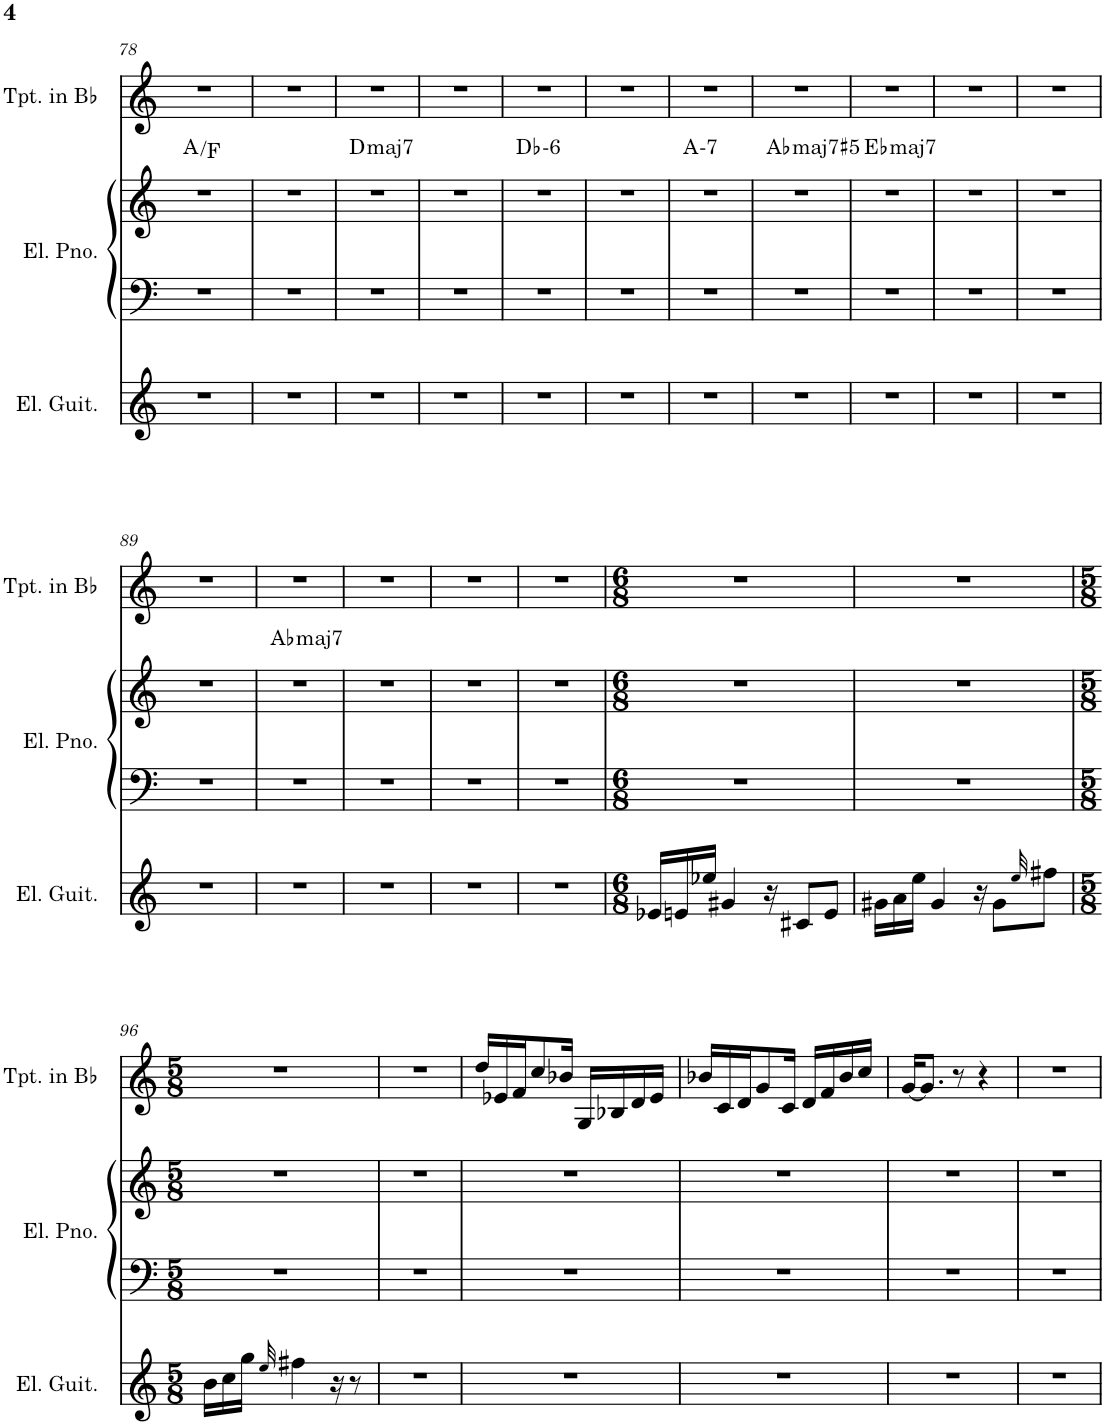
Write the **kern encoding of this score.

**kern	**kern	**kern	**harte	**kern
*part3	*part2	*part2	*part2	*part1
*staff4	*staff3	*staff2	*	*staff1
*I"Electric Guitar	*I"Electric Piano	*	*	*I"Trumpet in Bb
*I'El. Guit.	*I'El. Pno.	*	*	*I'Tpt. in Bb
!!LO:PB:g=z
*clefG2	*clefF4	*clefG2	*	*clefG2
*	*	*	*	*Trd1c2
*k[]	*k[]	*k[]	*	*k[]
*M5/8	*M5/8	*M5/8	*	*M5/8
=78	=78	=78	=78	=78
8%5r	8%5r	8%5r	A:maj/b6	8%5r
=79	=79	=79	=79	=79
8%5r	8%5r	8%5r	.	8%5r
=80	=80	=80	=80	=80
!	!	!	!LO:H:kt=maj7	!
8%5r	8%5r	8%5r	D:maj7	8%5r
=81	=81	=81	=81	=81
8%5r	8%5r	8%5r	.	8%5r
=82	=82	=82	=82	=82
!	!	!	!LO:H:kt=6	!
8%5r	8%5r	8%5r	Db:min6	8%5r
=83	=83	=83	=83	=83
8%5r	8%5r	8%5r	.	8%5r
=84	=84	=84	=84	=84
!	!	!	!LO:H:kt=7	!
8%5r	8%5r	8%5r	A:min7	8%5r
=85	=85	=85	=85	=85
!	!	!	!LO:H:kt=maj7	!
8%5r	8%5r	8%5r	Ab:(3,#5,7)	8%5r
=86	=86	=86	=86	=86
!	!	!	!LO:H:kt=maj7	!
8%5r	8%5r	8%5r	Eb:maj7	8%5r
=87	=87	=87	=87	=87
8%5r	8%5r	8%5r	.	8%5r
=88	=88	=88	=88	=88
8%5r	8%5r	8%5r	.	8%5r
!!LO:LB:g=z
=89	=89	=89	=89	=89
8%5r	8%5r	8%5r	.	8%5r
=90	=90	=90	=90	=90
!	!	!	!LO:H:kt=maj7	!
8%5r	8%5r	8%5r	Ab:maj7	8%5r
=91	=91	=91	=91	=91
8%5r	8%5r	8%5r	.	8%5r
=92	=92	=92	=92	=92
8%5r	8%5r	8%5r	.	8%5r
=93	=93	=93	=93	=93
8%5r	8%5r	8%5r	.	8%5r
=94	=94	=94	=94	=94
*M6/8	*M6/8	*M6/8	*	*M6/8
16e-X/LL	2.r	2.r	.	2.r
16en/	.	.	.	.
16ee-X/JJ	.	.	.	.
4g#X/	.	.	.	.
16r	.	.	.	.
8c#X/L	.	.	.	.
8e/J	.	.	.	.
=95	=95	=95	=95	=95
16g#X\LL	2.r	2.r	.	2.r
16a\	.	.	.	.
16ee\JJ	.	.	.	.
4g#/	.	.	.	.
16r	.	.	.	.
8g#\L	.	.	.	.
32qee/	.	.	.	.
8ff#X\J	.	.	.	.
!!LO:LB:g=z
=96	=96	=96	=96	=96
*M5/8	*M5/8	*M5/8	*	*M5/8
16b\LL	8%5r	8%5r	.	8%5r
16cc\	.	.	.	.
16gg\JJ	.	.	.	.
32qee/	.	.	.	.
4ff#X\	.	.	.	.
16r	.	.	.	.
8r	.	.	.	.
=97	=97	=97	=97	=97
8%5r	8%5r	8%5r	.	8%5r
=98	=98	=98	=98	=98
8%5r	8%5r	8%5r	.	16dd/LL
.	.	.	.	16e-X/
.	.	.	.	16f/J
.	.	.	.	8cc/
.	.	.	.	16b-X/Jk
.	.	.	.	16G/LL
.	.	.	.	16B-X/
.	.	.	.	16d/
.	.	.	.	16e-/JJ
=99	=99	=99	=99	=99
8%5r	8%5r	8%5r	.	16b-X/LL
.	.	.	.	16c/
.	.	.	.	16d/J
.	.	.	.	8g/
.	.	.	.	16c/Jk
.	.	.	.	16d/LL
.	.	.	.	16f/
.	.	.	.	16b-/
.	.	.	.	16cc/JJ
=100	=100	=100	=100	=100
8%5r	8%5r	8%5r	.	[16g/KL
.	.	.	.	8.g/J]
.	.	.	.	8r
.	.	.	.	4r
=101	=101	=101	=101	=101
8%5r	8%5r	8%5r	.	8%5r
=	=	=	=	=
*-	*-	*-	*-	*-
